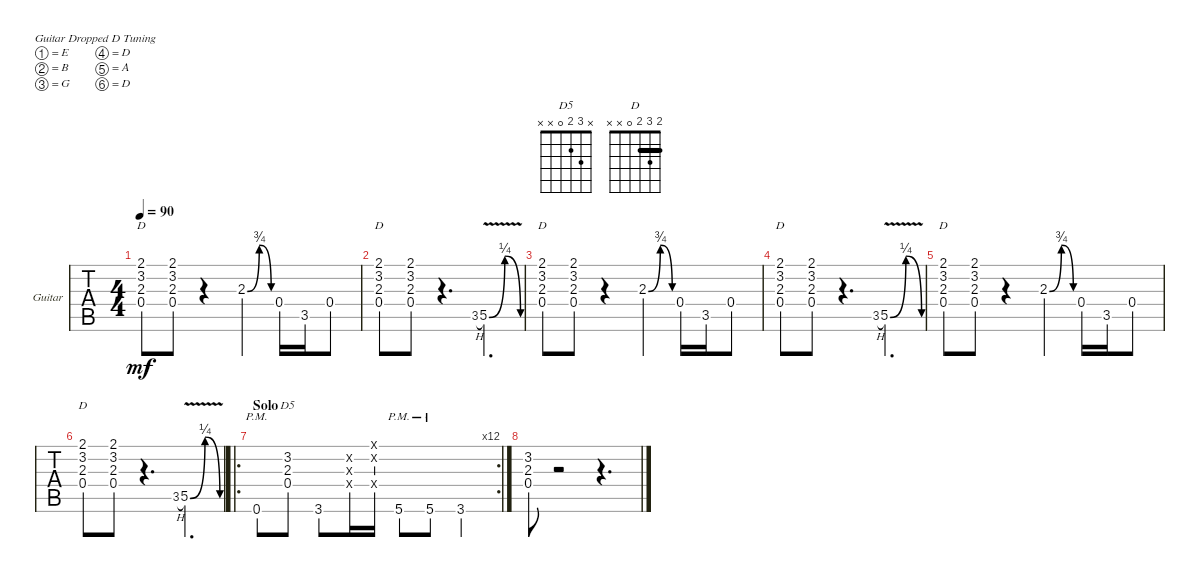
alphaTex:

\bracketExtendMode groupsimilarinstruments
\firstSystemTrackNameOrientation horizontal
\otherSystemsTrackNameOrientation horizontal
\track ("Guitar" "Guitar") {instrument acousticguitarsteel}
\staff {tabs}
\tuning (E4 B3 G3 D3 A2 D2)
\chord ("D5" x 3 2 0 x x)
\chord ("D" 2 3 2 0 x x) {barre 2}
\ts (4 4)
\tempo 90
\clef g2
\ks c
(0.4 2.3{st} 3.2 2.1).8{ch "D" dy mf} (0.4 2.3 3.2 2.1).8 r.4 2.3{be (bendrelease 0 0 10.2 3 44.4 3 52.8 0)}.4 0.4.16 3.5.16 0.4.8 |
(0.4 2.3{st} 3.2 2.1).8{ch "D"} (0.4 2.3 3.2 2.1).8 r.4{d} 3.5{h}.8{gr} 5.5{be (bendrelease 0 0 33.6 1 50.4 1 58.8 0) v}.4{d} |
(0.4 2.3{st} 3.2 2.1).8{ch "D"} (0.4 2.3 3.2 2.1).8 r.4 2.3{be (bendrelease 0 0 10.2 3 44.4 3 52.8 0)}.4 0.4.16 3.5.16 0.4.8 |
(0.4 2.3{st} 3.2 2.1).8{ch "D"} (0.4 2.3 3.2 2.1).8 r.4{d} 3.5{h}.8{gr} 5.5{be (bendrelease 0 0 33.6 1 50.4 1 58.8 0) v}.4{d} |
(0.4 2.3{st} 3.2 2.1).8{ch "D"} (0.4 2.3 3.2 2.1).8 r.4 2.3{be (bendrelease 0 0 10.2 3 44.4 3 52.8 0)}.4 0.4.16 3.5.16 0.4.8 |
(0.4 2.3{st} 3.2 2.1).8{ch "D"} (0.4 2.3 3.2 2.1).8 r.4{d} 3.5{h}.8{gr} 5.5{be (bendrelease 0 0 33.6 1 50.4 1 58.8 0) v}.4{d} |
\ro
\rc 12
\section ("" "Solo")
0.6{pm}.8 (0.4 2.3 3.2).8{ch "D5"} 3.6.8 (0.4{x} 0.3{x} 0.2{x}).16 (0.1{x} 0.2{x} 0.4{x}).16 5.6{pm st}.8 5.6{pm}.8 3.6.4 |
(0.4 2.3 3.2).8 r.2 r.4{d}
